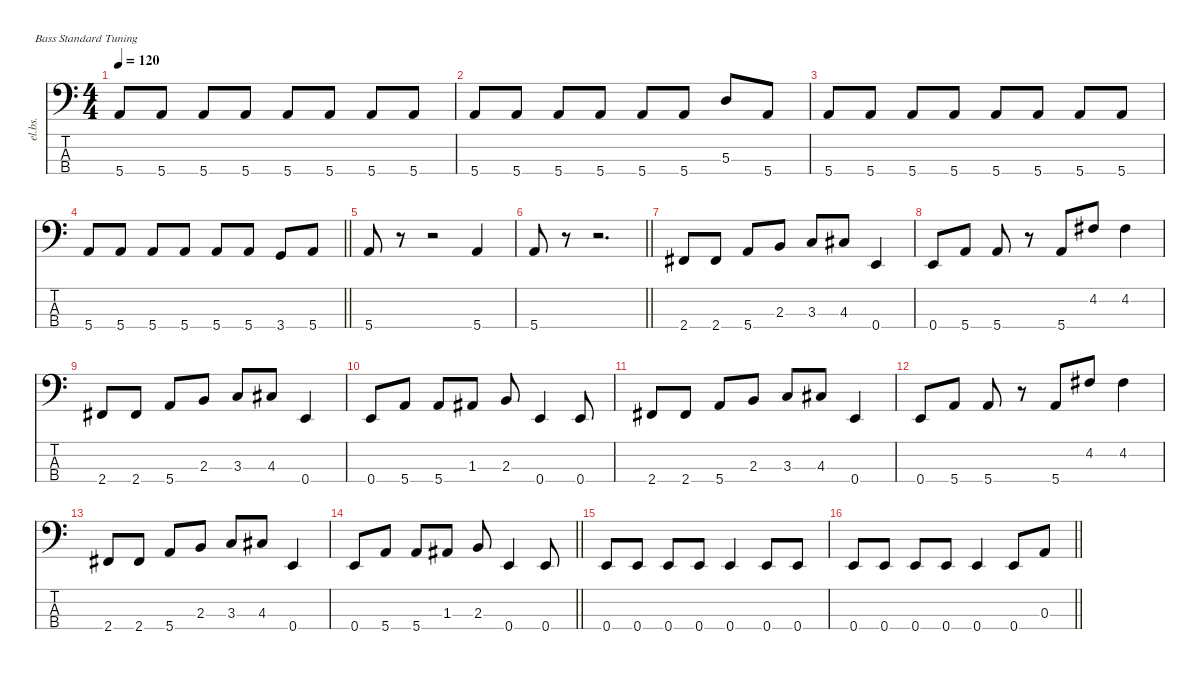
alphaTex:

\defaultSystemsLayout 4
\hideDynamics
\bracketExtendMode nobrackets
\otherSystemsTrackNameOrientation horizontal
\track ("Jason" "el.bs.") {defaultSystemsLayout 4 instrument electricbassfinger}
\staff {score tabs}
\tuning (G2 D2 A1 E1)
\ts (4 4)
\tempo 120
\clef f4
\ks c
5.4.8{dy f beam Up} 5.4.8{beam Up} 5.4.8{beam Up} 5.4.8{beam Up} 5.4.8{beam Up} 5.4.8{beam Up} 5.4.8{beam Up} 5.4.8{beam Up} |
5.4.8{beam Up} 5.4.8{beam Up} 5.4.8{beam Up} 5.4.8{beam Up} 5.4.8{beam Up} 5.4.8{beam Up} 5.3.8{beam Up} 5.4.8{beam Up} |
5.4.8{beam Up} 5.4.8{beam Up} 5.4.8{beam Up} 5.4.8{beam Up} 5.4.8{beam Up} 5.4.8{beam Up} 5.4.8{beam Up} 5.4.8{beam Up} |
\barLineRight lightlight
5.4.8{beam Up} 5.4.8{beam Up} 5.4.8{beam Up} 5.4.8{beam Up} 5.4.8{beam Up} 5.4.8{beam Up} 3.4.8{beam Up} 5.4.8{beam Up} |
5.4.8{beam Up} r.8{beam Up} r.2{beam Up} 5.4.4{beam Up} |
\barLineRight lightlight
5.4.8{beam Up} r.8{beam Up} r.2{d beam Up} |
2.4{acc #}.8{beam Up} 2.4{acc #}.8{beam Up} 5.4.8{beam Up} 2.3.8{beam Up} 3.3.8{beam Up} 4.3{acc #}.8{beam Up} 0.4.4{beam Up} |
0.4.8{beam Up} 5.4.8{beam Up} 5.4.8{beam Up} r.8{beam Up} 5.4.8{beam Up} 4.2{acc #}.8{beam Up} 4.2{acc #}.4{beam Down} |
2.4{acc #}.8{beam Up} 2.4{acc #}.8{beam Up} 5.4.8{beam Up} 2.3.8{beam Up} 3.3.8{beam Up} 4.3{acc #}.8{beam Up} 0.4.4{beam Up} |
0.4.8{beam Up} 5.4.8{beam Up} 5.4.8{beam Up} 1.3{acc #}.8{beam Up} 2.3.8{beam Up} 0.4.4{beam Up} 0.4.8{beam Up} |
2.4{acc #}.8{beam Up} 2.4{acc #}.8{beam Up} 5.4.8{beam Up} 2.3.8{beam Up} 3.3.8{beam Up} 4.3{acc #}.8{beam Up} 0.4.4{beam Up} |
0.4.8{beam Up} 5.4.8{beam Up} 5.4.8{beam Up} r.8{beam Up} 5.4.8{beam Up} 4.2{acc #}.8{beam Up} 4.2{acc #}.4{beam Down} |
2.4{acc #}.8{beam Up} 2.4{acc #}.8{beam Up} 5.4.8{beam Up} 2.3.8{beam Up} 3.3.8{beam Up} 4.3{acc #}.8{beam Up} 0.4.4{beam Up} |
\barLineRight lightlight
0.4.8{beam Up} 5.4.8{beam Up} 5.4.8{beam Up} 1.3{acc #}.8{beam Up} 2.3.8{beam Up} 0.4.4{beam Up} 0.4.8{beam Up} |
0.4.8{beam Up} 0.4.8{beam Up} 0.4.8{beam Up} 0.4.8{beam Up} 0.4.4{beam Up} 0.4.8{beam Up} 0.4.8{beam Up} |
\barLineRight lightlight
0.4.8{beam Up} 0.4.8{beam Up} 0.4.8{beam Up} 0.4.8{beam Up} 0.4.4{beam Up} 0.4.8{beam Up} 0.3.8{beam Up}
